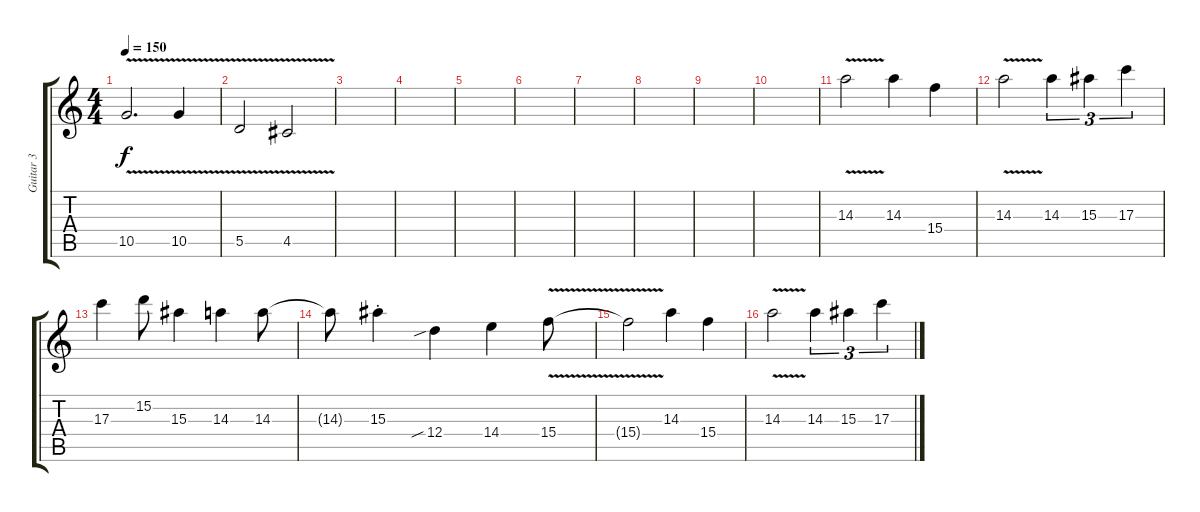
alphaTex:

\track ("Guitar 3" "Guitar 3") {instrument distortionguitar}
\staff {score tabs}
\tuning (E4 B3 G3 D3 A2 E2) {hide}
\ts (4 4)
\tempo 150
\clef g2
\ks c
10.5{v}.2{d dy f} 10.5{v}.4 |
5.5{v}.2 4.5{v}.2 |
|
|
|
|
|
|
|
|
14.3{v}.2 14.3.4 15.4.4 |
14.3{v}.2 14.3.4{tu (3 2)} 15.3.4{tu (3 2)} 17.3.4{tu (3 2)} |
17.3.4 15.2.8 15.3.4 14.3.4 14.3.8 |
14.3{t}.8 15.3{st}.4 12.4{sib}.4 14.4.4 15.4{v}.8 |
15.4{t}.2 14.3.4 15.4.4 |
14.3{v}.2 14.3.4{tu (3 2)} 15.3.4{tu (3 2)} 17.3.4{tu (3 2)}
